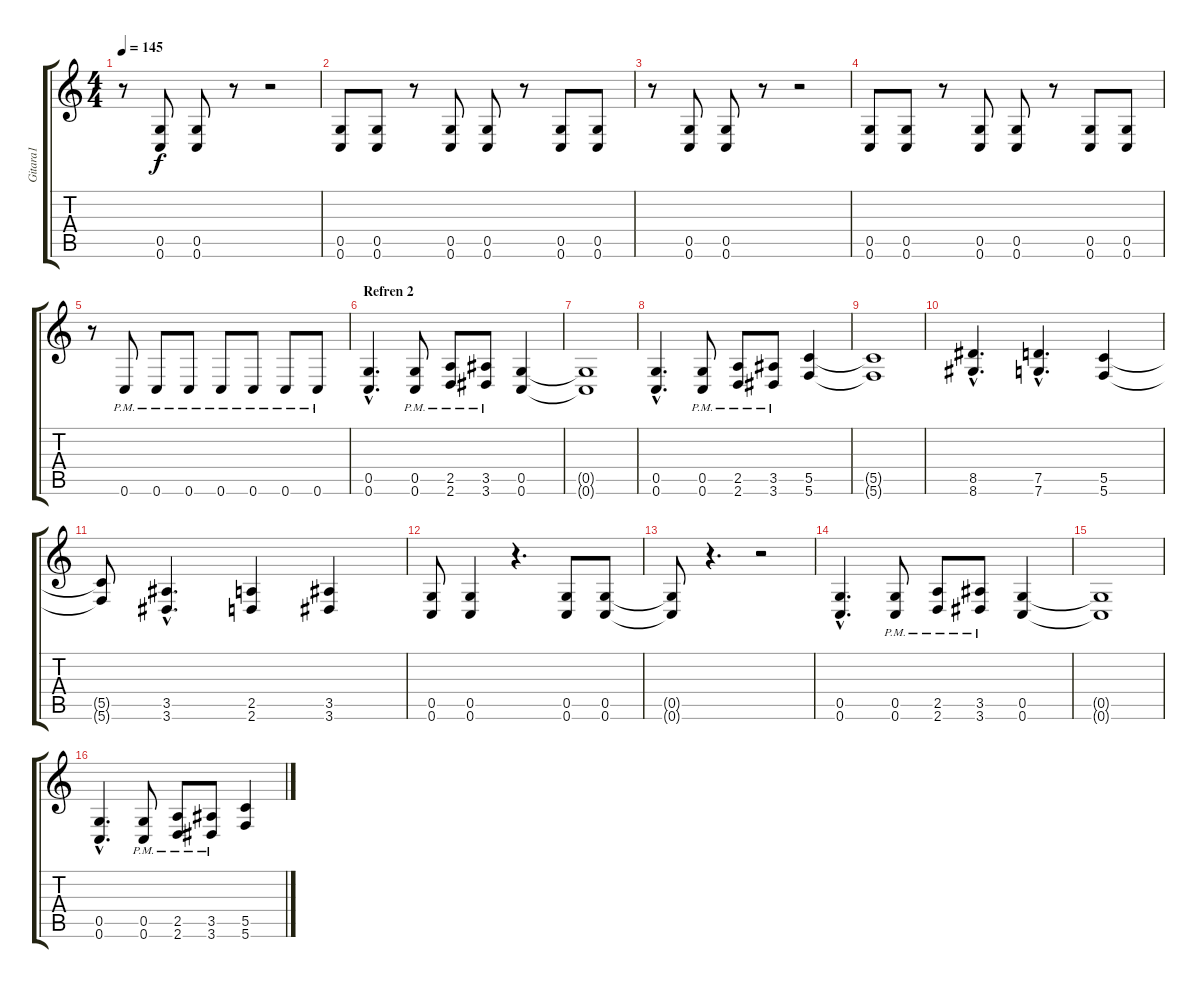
\track ("Gitara1" "Gitara1") {instrument distortionguitar}
\staff {score tabs}
\tuning (D4 A3 F3 C3 G2 C2) {hide}
\ts (4 4)
\tempo 145
\clef g2
\ks c
r.8{dy f} (0.5 0.6).8 (0.5 0.6).8 r.8 r.2 |
(0.5 0.6).8 (0.5 0.6).8 r.8 (0.5 0.6).8 (0.5 0.6).8 r.8 (0.5 0.6).8 (0.5 0.6).8 |
r.8 (0.5 0.6).8 (0.5 0.6).8 r.8 r.2 |
(0.5 0.6).8 (0.5 0.6).8 r.8 (0.5 0.6).8 (0.5 0.6).8 r.8 (0.5 0.6).8 (0.5 0.6).8 |
r.8 0.6{pm}.8 0.6{pm}.8 0.6{pm}.8 0.6{pm}.8 0.6{pm}.8 0.6{pm}.8 0.6{pm}.8 |
\section ("" "Refren 2")
(0.5{hac} 0.6{hac}).4{d} (0.5{pm} 0.6{pm}).8 (2.5{pm} 2.6{pm}).8 (3.5{pm} 3.6{pm}).8 (0.5 0.6).4 |
(0.5{t} 0.6{t}).1 |
(0.5{hac} 0.6{hac}).4{d} (0.5{pm} 0.6{pm}).8 (2.5{pm} 2.6{pm}).8 (3.5{pm} 3.6{pm}).8 (5.5 5.6).4 |
(5.5{t} 5.6{t}).1 |
(8.5{hac} 8.6{hac}).4{d} (7.5{hac} 7.6{hac}).4{d} (5.5 5.6).4 |
(5.5{t} 5.6{t}).8 (3.5{hac} 3.6{hac}).4{d} (2.5 2.6).4 (3.5 3.6).4 |
(0.5 0.6).8 (0.5 0.6).4 r.4{d} (0.5 0.6).8 (0.5 0.6).8 |
(0.5{t} 0.6{t}).8 r.4{d} r.2 |
(0.5{hac} 0.6{hac}).4{d} (0.5{pm} 0.6{pm}).8 (2.5{pm} 2.6{pm}).8 (3.5{pm} 3.6{pm}).8 (0.5 0.6).4 |
(0.5{t} 0.6{t}).1 |
(0.5{hac} 0.6{hac}).4{d} (0.5{pm} 0.6{pm}).8 (2.5{pm} 2.6{pm}).8 (3.5{pm} 3.6{pm}).8 (5.5 5.6).4
